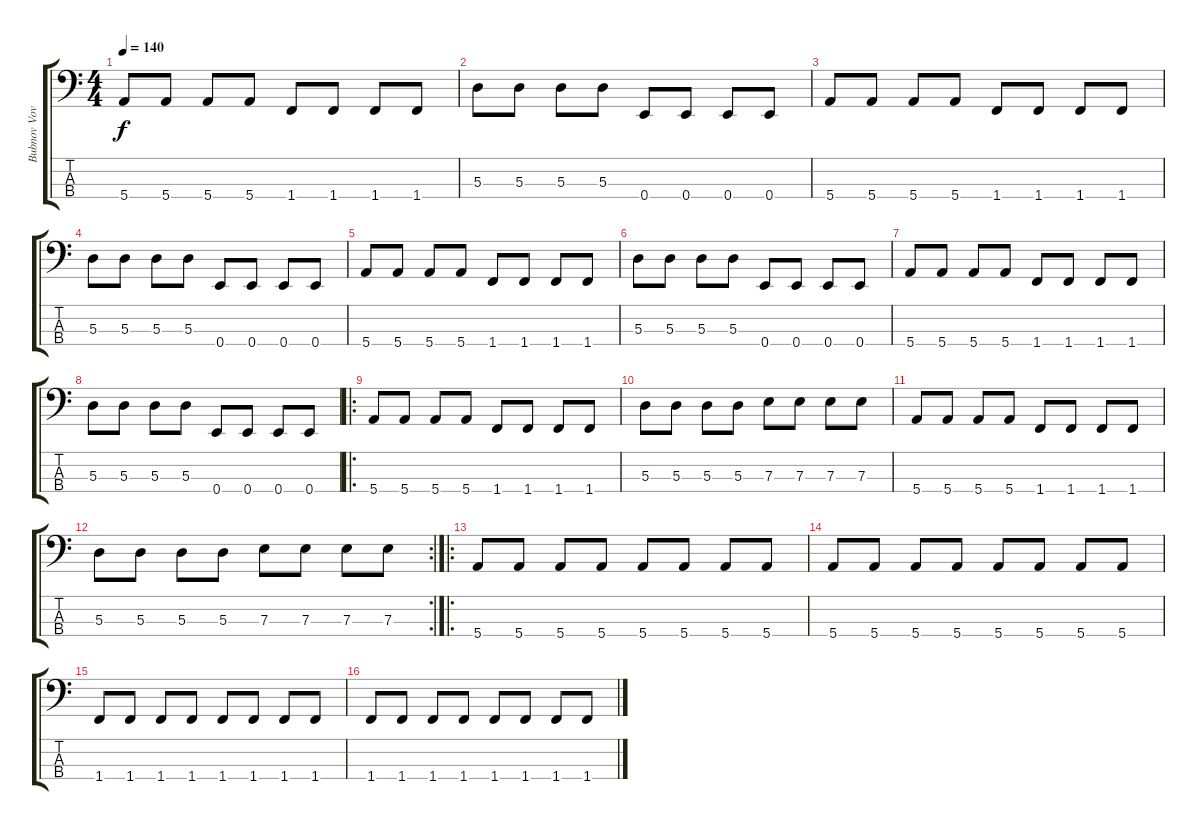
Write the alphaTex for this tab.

\track ("Bubnov Vova (FILL-BASS)" "Bubnov Vov") {instrument electricbasspick}
\staff {score tabs}
\tuning (G2 D2 A1 E1) {hide}
\ts (4 4)
\tempo 140
\clef f4
\ks c
5.4.8{dy f} 5.4.8 5.4.8 5.4.8 1.4.8 1.4.8 1.4.8 1.4.8 |
5.3.8 5.3.8 5.3.8 5.3.8 0.4.8 0.4.8 0.4.8 0.4.8 |
5.4.8 5.4.8 5.4.8 5.4.8 1.4.8 1.4.8 1.4.8 1.4.8 |
5.3.8 5.3.8 5.3.8 5.3.8 0.4.8 0.4.8 0.4.8 0.4.8 |
5.4.8 5.4.8 5.4.8 5.4.8 1.4.8 1.4.8 1.4.8 1.4.8 |
5.3.8 5.3.8 5.3.8 5.3.8 0.4.8 0.4.8 0.4.8 0.4.8 |
5.4.8 5.4.8 5.4.8 5.4.8 1.4.8 1.4.8 1.4.8 1.4.8 |
5.3.8 5.3.8 5.3.8 5.3.8 0.4.8 0.4.8 0.4.8 0.4.8 |
\ro
5.4.8 5.4.8 5.4.8 5.4.8 1.4.8 1.4.8 1.4.8 1.4.8 |
5.3.8 5.3.8 5.3.8 5.3.8 7.3.8 7.3.8 7.3.8 7.3.8 |
5.4.8 5.4.8 5.4.8 5.4.8 1.4.8 1.4.8 1.4.8 1.4.8 |
\rc 2
5.3.8 5.3.8 5.3.8 5.3.8 7.3.8 7.3.8 7.3.8 7.3.8 |
\ro
5.4.8 5.4.8 5.4.8 5.4.8 5.4.8 5.4.8 5.4.8 5.4.8 |
5.4.8 5.4.8 5.4.8 5.4.8 5.4.8 5.4.8 5.4.8 5.4.8 |
1.4.8 1.4.8 1.4.8 1.4.8 1.4.8 1.4.8 1.4.8 1.4.8 |
1.4.8 1.4.8 1.4.8 1.4.8 1.4.8 1.4.8 1.4.8 1.4.8
